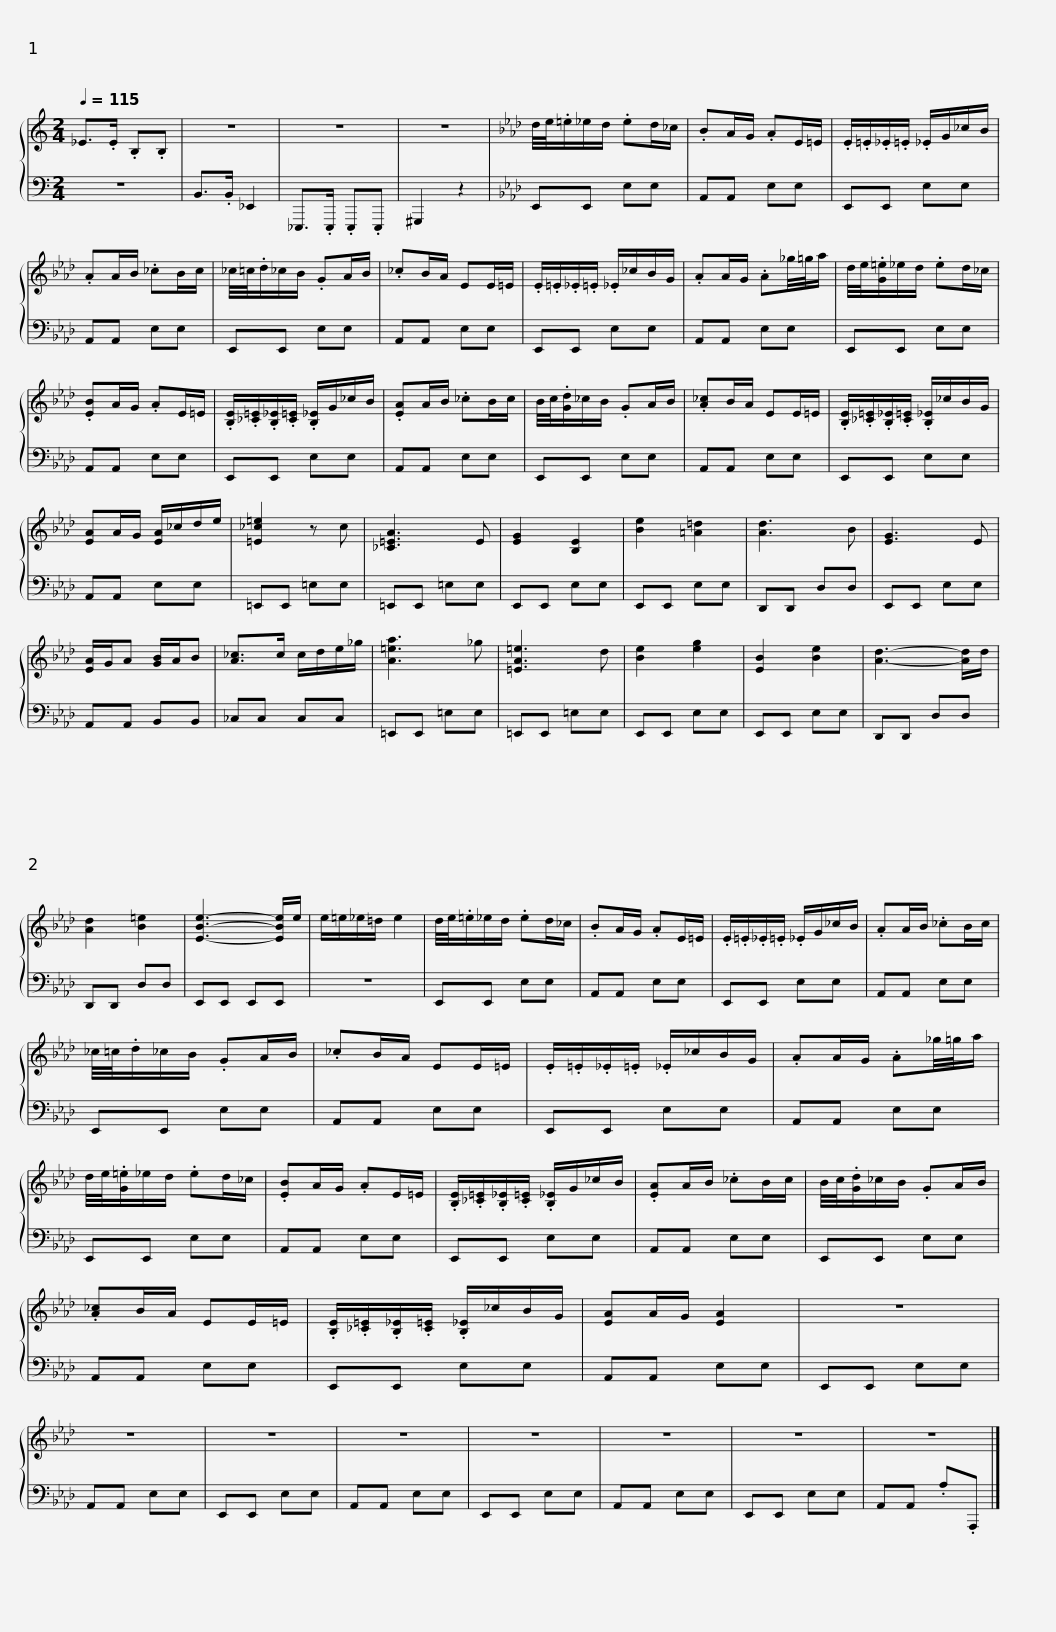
X:1
%%score { 1 | 2 }
L:1/8
Q:1/4=115
M:2/4
I:linebreak $
K:C
V:1 treble
V:2 bass
V:1
 _E>.E .B,.B, | z4 | z4 | z4 |[K:Ab] d/4e/4.=e/_e/d/ .ed/_c/ | %5
 .BA/G/ .AE/=E/ |$ .E/.=E/._E/.=E/ ._E/G/_c/B/ | .AA/B/ ._cB/c/ | _c/4=c/4.d/_c/B/ .GA/B/ | ._cB/A/ EE/=E/ | %10
 .E/.=E/._E/.=E/ ._E/_c/B/G/ |$ .AA/G/ .A_g/4=g/4a/ | d/4e/4.[G=e]/_e/d/ .ed/_c/ | .[EB]A/G/ .AE/=E/ | .[B,E]/.[_C=E]/.[B,_E]/.[C=E]/ .[B,_E]/G/_c/B/ | %15
 .[EA]A/B/ ._cB/c/ |$ B/4c/4.[Gd]/_c/B/ .GA/B/ | .[A_c]B/A/ EE/=E/ | .[B,E]/.[_C=E]/.[B,_E]/.[C=E]/ .[B,_E]/_c/B/G/ | [EA]A/G/ [EA]/_c/d/e/ | %20
 [=E_c=e]2 z c |$ [_C=EA]3 E | [EG]2 [B,E]2 | [Be]2 [=A=d]2 | [Ad]3 B | %25
 [EG]3 E | [EA]/G/A [GB]/A/B | [A_c]>c c/d/e/_g/ |$ [A=ea]3 _g | [=EA=e]3 d | %30
 [Be]2 [eg]2 | [EB]2 [Be]2 | [Ad]3- [Ad]/d/ | [Ad]2 [B=e]2 | [EBe]3- [EBe]/e/ |$ %35
 e/=e/_e/=d/ e2 |[K:Ab] d/4e/4.=e/_e/d/ .ed/_c/ | .BA/G/ .AE/=E/ | .E/.=E/._E/.=E/ ._E/G/_c/B/ | .AA/B/ ._cB/c/ |$ %40
 _c/4=c/4.d/_c/B/ .GA/B/ | ._cB/A/ EE/=E/ | .E/.=E/._E/.=E/ ._E/_c/B/G/ | .AA/G/ .A_g/4=g/4a/ | d/4e/4.[G=e]/_e/d/ .ed/_c/ |$ %45
 .[EB]A/G/ .AE/=E/ | .[B,E]/.[_C=E]/.[B,_E]/.[C=E]/ .[B,_E]/G/_c/B/ | .[EA]A/B/ ._cB/c/ | B/4c/4.[Gd]/_c/B/ .GA/B/ | .[A_c]B/A/ EE/=E/ |$ %50
 .[B,E]/.[_C=E]/.[B,_E]/.[C=E]/ .[B,_E]/_c/B/G/ | [EA]A/G/ [EA]2 | z4 | z4 | z4 | %55
 z4 | z4 | z4 |$ z4 | z4 |] %60
V:2
 z4 | B,,>.B,, _E,,2 | _E,,,>.E,,, .E,,,.E,,, | ^G,,,2 z2 |[K:Ab] E,,E,, E,E, | %5
 A,,A,, E,E, |$ E,,E,, E,E, | A,,A,, E,E, | E,,E,, E,E, | A,,A,, E,E, | %10
 E,,E,, E,E, |$ A,,A,, E,E, | E,,E,, E,E, | A,,A,, E,E, | E,,E,, E,E, | %15
 A,,A,, E,E, |$ E,,E,, E,E, | A,,A,, E,E, | E,,E,, E,E, | A,,A,, E,E, | %20
 =E,,E,, =E,E, |$ =E,,E,, =E,E, | E,,E,, E,E, | E,,E,, E,E, | D,,D,, D,D, | %25
 E,,E,, E,E, | A,,A,, B,,B,, | _C,C, C,C, |$ =E,,E,, =E,E, | =E,,E,, =E,E, | %30
 E,,E,, E,E, | E,,E,, E,E, | D,,D,, D,D, | D,,D,, D,D, | E,,E,, E,,E,, |$ %35
 z4 |[K:Ab] E,,E,, E,E, | A,,A,, E,E, | E,,E,, E,E, | A,,A,, E,E, |$ %40
 E,,E,, E,E, | A,,A,, E,E, | E,,E,, E,E, | A,,A,, E,E, | E,,E,, E,E, |$ %45
 A,,A,, E,E, | E,,E,, E,E, | A,,A,, E,E, | E,,E,, E,E, | A,,A,, E,E, |$ %50
 E,,E,, E,E, | A,,A,, E,E, | E,,E,, E,E, | A,,A,, E,E, | E,,E,, E,E, | %55
 A,,A,, E,E, | E,,E,, E,E, | A,,A,, E,E, |$ E,,E,, E,E, | A,,A,, .A,.A,,, |] %60
